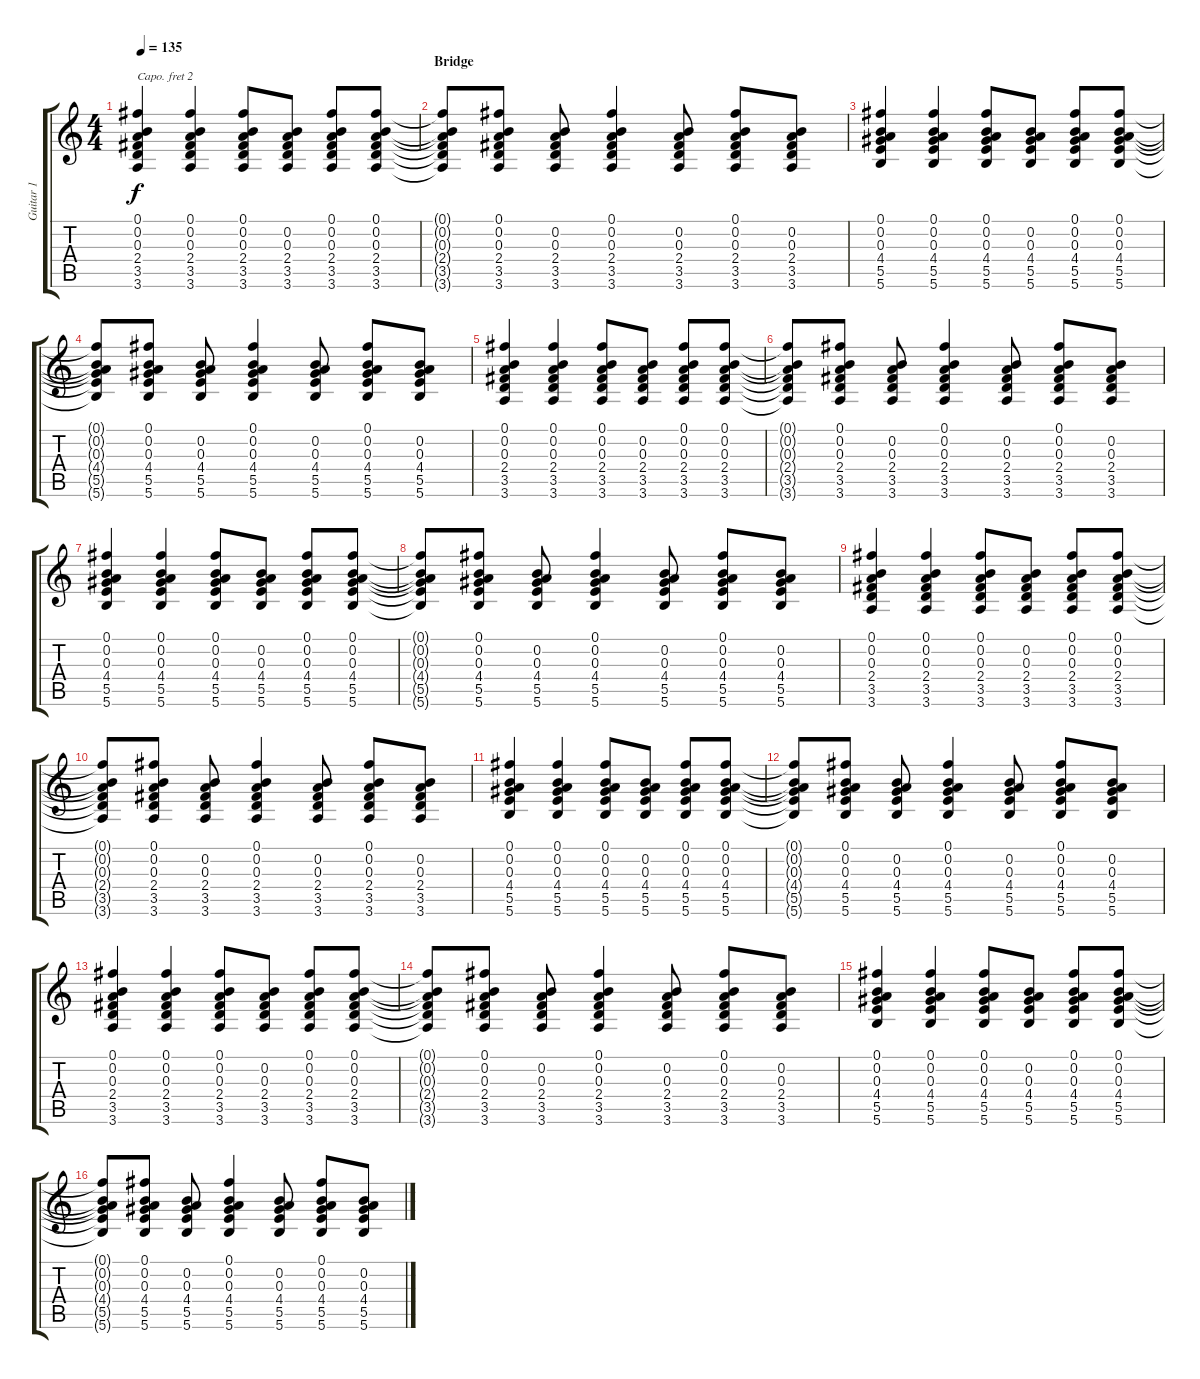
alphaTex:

\track ("Guitar 1" "Guitar 1") {instrument electricguitarjazz}
\staff {score tabs}
\capo 2
\tuning (E4 A3 G3 D3 A2 E2) {hide}
\ts (4 4)
\tempo 135
\clef g2
\ks c
(0.1 0.2 0.3 2.4 3.5 3.6).4{dy f volume 16} (0.1 0.2 0.3 2.4 3.5 3.6).4 (0.1 0.2 0.3 2.4 3.5 3.6).8 (0.2 0.3 2.4 3.5 3.6).8 (0.1 0.2 0.3 2.4 3.5 3.6).8 (0.1 0.2 0.3 2.4 3.5 3.6).8 |
\section ("" "Bridge")
(0.1{t} 0.2{t} 0.3{t} 2.4{t} 3.5{t} 3.6{t}).8 (0.1 0.2 0.3 2.4 3.5 3.6).8 (0.2 0.3 2.4 3.5 3.6).8 (0.1 0.2 0.3 2.4 3.5 3.6).4 (0.2 0.3 2.4 3.5 3.6).8 (0.1 0.2 0.3 2.4 3.5 3.6).8 (0.2 0.3 2.4 3.5 3.6).8 |
(0.1 0.2 0.3 4.4 5.5 5.6).4 (0.1 0.2 0.3 4.4 5.5 5.6).4 (0.1 0.2 0.3 4.4 5.5 5.6).8 (0.2 0.3 4.4 5.5 5.6).8 (0.1 0.2 0.3 4.4 5.5 5.6).8 (0.1 0.2 0.3 4.4 5.5 5.6).8 |
(0.1{t} 0.2{t} 0.3{t} 4.4{t} 5.5{t} 5.6{t}).8 (0.1 0.2 0.3 4.4 5.5 5.6).8 (0.2 0.3 4.4 5.5 5.6).8 (0.1 0.2 0.3 4.4 5.5 5.6).4 (0.2 0.3 4.4 5.5 5.6).8 (0.1 0.2 0.3 4.4 5.5 5.6).8 (0.2 0.3 4.4 5.5 5.6).8 |
(0.1 0.2 0.3 2.4 3.5 3.6).4 (0.1 0.2 0.3 2.4 3.5 3.6).4 (0.1 0.2 0.3 2.4 3.5 3.6).8 (0.2 0.3 2.4 3.5 3.6).8 (0.1 0.2 0.3 2.4 3.5 3.6).8 (0.1 0.2 0.3 2.4 3.5 3.6).8 |
(0.1{t} 0.2{t} 0.3{t} 2.4{t} 3.5{t} 3.6{t}).8 (0.1 0.2 0.3 2.4 3.5 3.6).8 (0.2 0.3 2.4 3.5 3.6).8 (0.1 0.2 0.3 2.4 3.5 3.6).4 (0.2 0.3 2.4 3.5 3.6).8 (0.1 0.2 0.3 2.4 3.5 3.6).8 (0.2 0.3 2.4 3.5 3.6).8 |
(0.1 0.2 0.3 4.4 5.5 5.6).4 (0.1 0.2 0.3 4.4 5.5 5.6).4 (0.1 0.2 0.3 4.4 5.5 5.6).8 (0.2 0.3 4.4 5.5 5.6).8 (0.1 0.2 0.3 4.4 5.5 5.6).8 (0.1 0.2 0.3 4.4 5.5 5.6).8 |
(0.1{t} 0.2{t} 0.3{t} 4.4{t} 5.5{t} 5.6{t}).8 (0.1 0.2 0.3 4.4 5.5 5.6).8 (0.2 0.3 4.4 5.5 5.6).8 (0.1 0.2 0.3 4.4 5.5 5.6).4 (0.2 0.3 4.4 5.5 5.6).8 (0.1 0.2 0.3 4.4 5.5 5.6).8 (0.2 0.3 4.4 5.5 5.6).8 |
(0.1 0.2 0.3 2.4 3.5 3.6).4 (0.1 0.2 0.3 2.4 3.5 3.6).4 (0.1 0.2 0.3 2.4 3.5 3.6).8 (0.2 0.3 2.4 3.5 3.6).8 (0.1 0.2 0.3 2.4 3.5 3.6).8 (0.1 0.2 0.3 2.4 3.5 3.6).8 |
(0.1{t} 0.2{t} 0.3{t} 2.4{t} 3.5{t} 3.6{t}).8 (0.1 0.2 0.3 2.4 3.5 3.6).8 (0.2 0.3 2.4 3.5 3.6).8 (0.1 0.2 0.3 2.4 3.5 3.6).4 (0.2 0.3 2.4 3.5 3.6).8 (0.1 0.2 0.3 2.4 3.5 3.6).8 (0.2 0.3 2.4 3.5 3.6).8 |
(0.1 0.2 0.3 4.4 5.5 5.6).4 (0.1 0.2 0.3 4.4 5.5 5.6).4 (0.1 0.2 0.3 4.4 5.5 5.6).8 (0.2 0.3 4.4 5.5 5.6).8 (0.1 0.2 0.3 4.4 5.5 5.6).8 (0.1 0.2 0.3 4.4 5.5 5.6).8 |
(0.1{t} 0.2{t} 0.3{t} 4.4{t} 5.5{t} 5.6{t}).8 (0.1 0.2 0.3 4.4 5.5 5.6).8 (0.2 0.3 4.4 5.5 5.6).8 (0.1 0.2 0.3 4.4 5.5 5.6).4 (0.2 0.3 4.4 5.5 5.6).8 (0.1 0.2 0.3 4.4 5.5 5.6).8 (0.2 0.3 4.4 5.5 5.6).8 |
(0.1 0.2 0.3 2.4 3.5 3.6).4 (0.1 0.2 0.3 2.4 3.5 3.6).4 (0.1 0.2 0.3 2.4 3.5 3.6).8 (0.2 0.3 2.4 3.5 3.6).8 (0.1 0.2 0.3 2.4 3.5 3.6).8 (0.1 0.2 0.3 2.4 3.5 3.6).8 |
(0.1{t} 0.2{t} 0.3{t} 2.4{t} 3.5{t} 3.6{t}).8 (0.1 0.2 0.3 2.4 3.5 3.6).8 (0.2 0.3 2.4 3.5 3.6).8 (0.1 0.2 0.3 2.4 3.5 3.6).4 (0.2 0.3 2.4 3.5 3.6).8 (0.1 0.2 0.3 2.4 3.5 3.6).8 (0.2 0.3 2.4 3.5 3.6).8 |
(0.1 0.2 0.3 4.4 5.5 5.6).4 (0.1 0.2 0.3 4.4 5.5 5.6).4 (0.1 0.2 0.3 4.4 5.5 5.6).8 (0.2 0.3 4.4 5.5 5.6).8 (0.1 0.2 0.3 4.4 5.5 5.6).8 (0.1 0.2 0.3 4.4 5.5 5.6).8 |
(0.1{t} 0.2{t} 0.3{t} 4.4{t} 5.5{t} 5.6{t}).8 (0.1 0.2 0.3 4.4 5.5 5.6).8 (0.2 0.3 4.4 5.5 5.6).8 (0.1 0.2 0.3 4.4 5.5 5.6).4 (0.2 0.3 4.4 5.5 5.6).8 (0.1 0.2 0.3 4.4 5.5 5.6).8 (0.2 0.3 4.4 5.5 5.6).8
